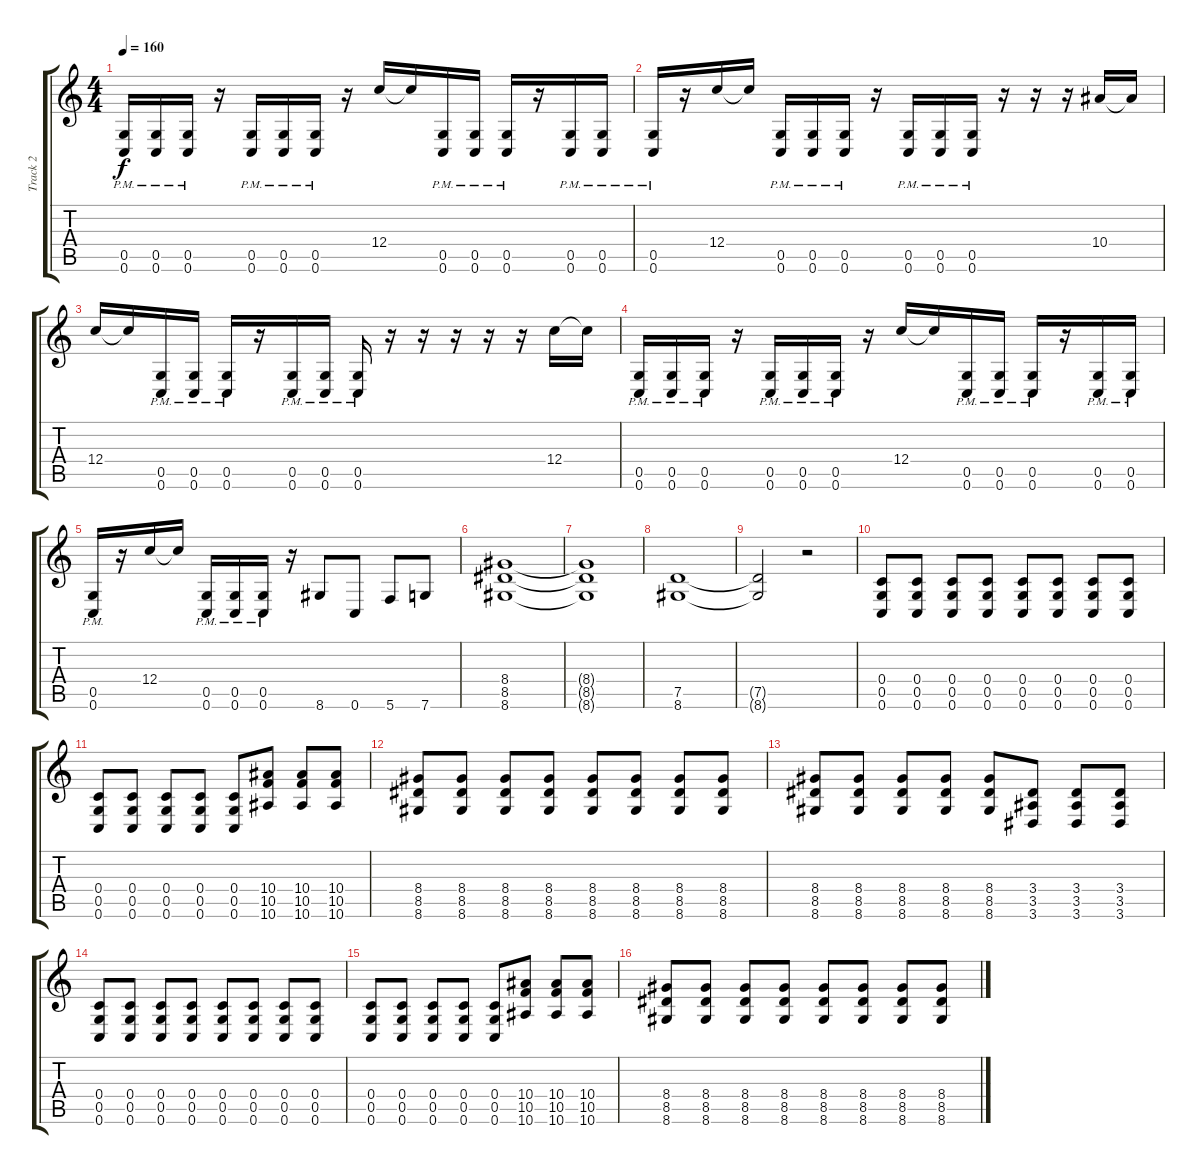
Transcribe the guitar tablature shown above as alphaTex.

\track ("Track 2" "Track 2") {instrument distortionguitar}
\staff {score tabs}
\tuning (D4 A3 F3 C3 G2 C2) {hide}
\ts (4 4)
\tempo 160
\clef g2
\ks c
(0.5{pm} 0.6{pm}).16{dy f} (0.5{pm} 0.6{pm}).16 (0.5{pm} 0.6{pm}).16 r.16 (0.5{pm} 0.6{pm}).16 (0.5{pm} 0.6{pm}).16 (0.5{pm} 0.6{pm}).16 r.16 12.4.16 12.4{t}.16 (0.5{pm} 0.6{pm}).16 (0.5{pm} 0.6{pm}).16 (0.5{pm} 0.6{pm}).16 r.16 (0.5{pm} 0.6{pm}).16 (0.5{pm} 0.6{pm}).16 |
(0.5{pm} 0.6{pm}).16 r.16 12.4.16 12.4{t}.16 (0.5{pm} 0.6{pm}).16 (0.5{pm} 0.6{pm}).16 (0.5{pm} 0.6{pm}).16 r.16 (0.5{pm} 0.6{pm}).16 (0.5{pm} 0.6{pm}).16 (0.5{pm} 0.6{pm}).16 r.16 r.16 r.16 10.4.16 10.4{t}.16 |
12.4.16 12.4{t}.16 (0.5{pm} 0.6{pm}).16 (0.5{pm} 0.6{pm}).16 (0.5{pm} 0.6{pm}).16 r.16 (0.5{pm} 0.6{pm}).16 (0.5{pm} 0.6{pm}).16 (0.5{pm} 0.6{pm}).16 r.16 r.16 r.16 r.16 r.16 12.4.16 12.4{t}.16 |
(0.5{pm} 0.6{pm}).16 (0.5{pm} 0.6{pm}).16 (0.5{pm} 0.6{pm}).16 r.16 (0.5{pm} 0.6{pm}).16 (0.5{pm} 0.6{pm}).16 (0.5{pm} 0.6{pm}).16 r.16 12.4.16 12.4{t}.16 (0.5{pm} 0.6{pm}).16 (0.5{pm} 0.6{pm}).16 (0.5{pm} 0.6{pm}).16 r.16 (0.5{pm} 0.6{pm}).16 (0.5{pm} 0.6{pm}).16 |
(0.5{pm} 0.6{pm}).16 r.16 12.4.16 12.4{t}.16 (0.5{pm} 0.6{pm}).16 (0.5{pm} 0.6{pm}).16 (0.5{pm} 0.6{pm}).16 r.16 8.6.8 0.6.8 5.6.8 7.6.8 |
(8.4 8.5 8.6).1 |
(8.4{t} 8.5{t} 8.6{t}).1 |
(7.5 8.6).1 |
(7.5{t} 8.6{t}).2 r.2 |
(0.4 0.5 0.6).8 (0.4 0.5 0.6).8 (0.4 0.5 0.6).8 (0.4 0.5 0.6).8 (0.4 0.5 0.6).8 (0.4 0.5 0.6).8 (0.4 0.5 0.6).8 (0.4 0.5 0.6).8 |
(0.4 0.5 0.6).8 (0.4 0.5 0.6).8 (0.4 0.5 0.6).8 (0.4 0.5 0.6).8 (0.4 0.5 0.6).8 (10.4 10.5 10.6).8 (10.4 10.5 10.6).8 (10.4 10.5 10.6).8 |
(8.4 8.5 8.6).8 (8.4 8.5 8.6).8 (8.4 8.5 8.6).8 (8.4 8.5 8.6).8 (8.4 8.5 8.6).8 (8.4 8.5 8.6).8 (8.4 8.5 8.6).8 (8.4 8.5 8.6).8 |
(8.4 8.5 8.6).8 (8.4 8.5 8.6).8 (8.4 8.5 8.6).8 (8.4 8.5 8.6).8 (8.4 8.5 8.6).8 (3.4 3.5 3.6).8 (3.4 3.5 3.6).8 (3.4 3.5 3.6).8 |
(0.4 0.5 0.6).8 (0.4 0.5 0.6).8 (0.4 0.5 0.6).8 (0.4 0.5 0.6).8 (0.4 0.5 0.6).8 (0.4 0.5 0.6).8 (0.4 0.5 0.6).8 (0.4 0.5 0.6).8 |
(0.4 0.5 0.6).8 (0.4 0.5 0.6).8 (0.4 0.5 0.6).8 (0.4 0.5 0.6).8 (0.4 0.5 0.6).8 (10.4 10.5 10.6).8 (10.4 10.5 10.6).8 (10.4 10.5 10.6).8 |
(8.4 8.5 8.6).8 (8.4 8.5 8.6).8 (8.4 8.5 8.6).8 (8.4 8.5 8.6).8 (8.4 8.5 8.6).8 (8.4 8.5 8.6).8 (8.4 8.5 8.6).8 (8.4 8.5 8.6).8
